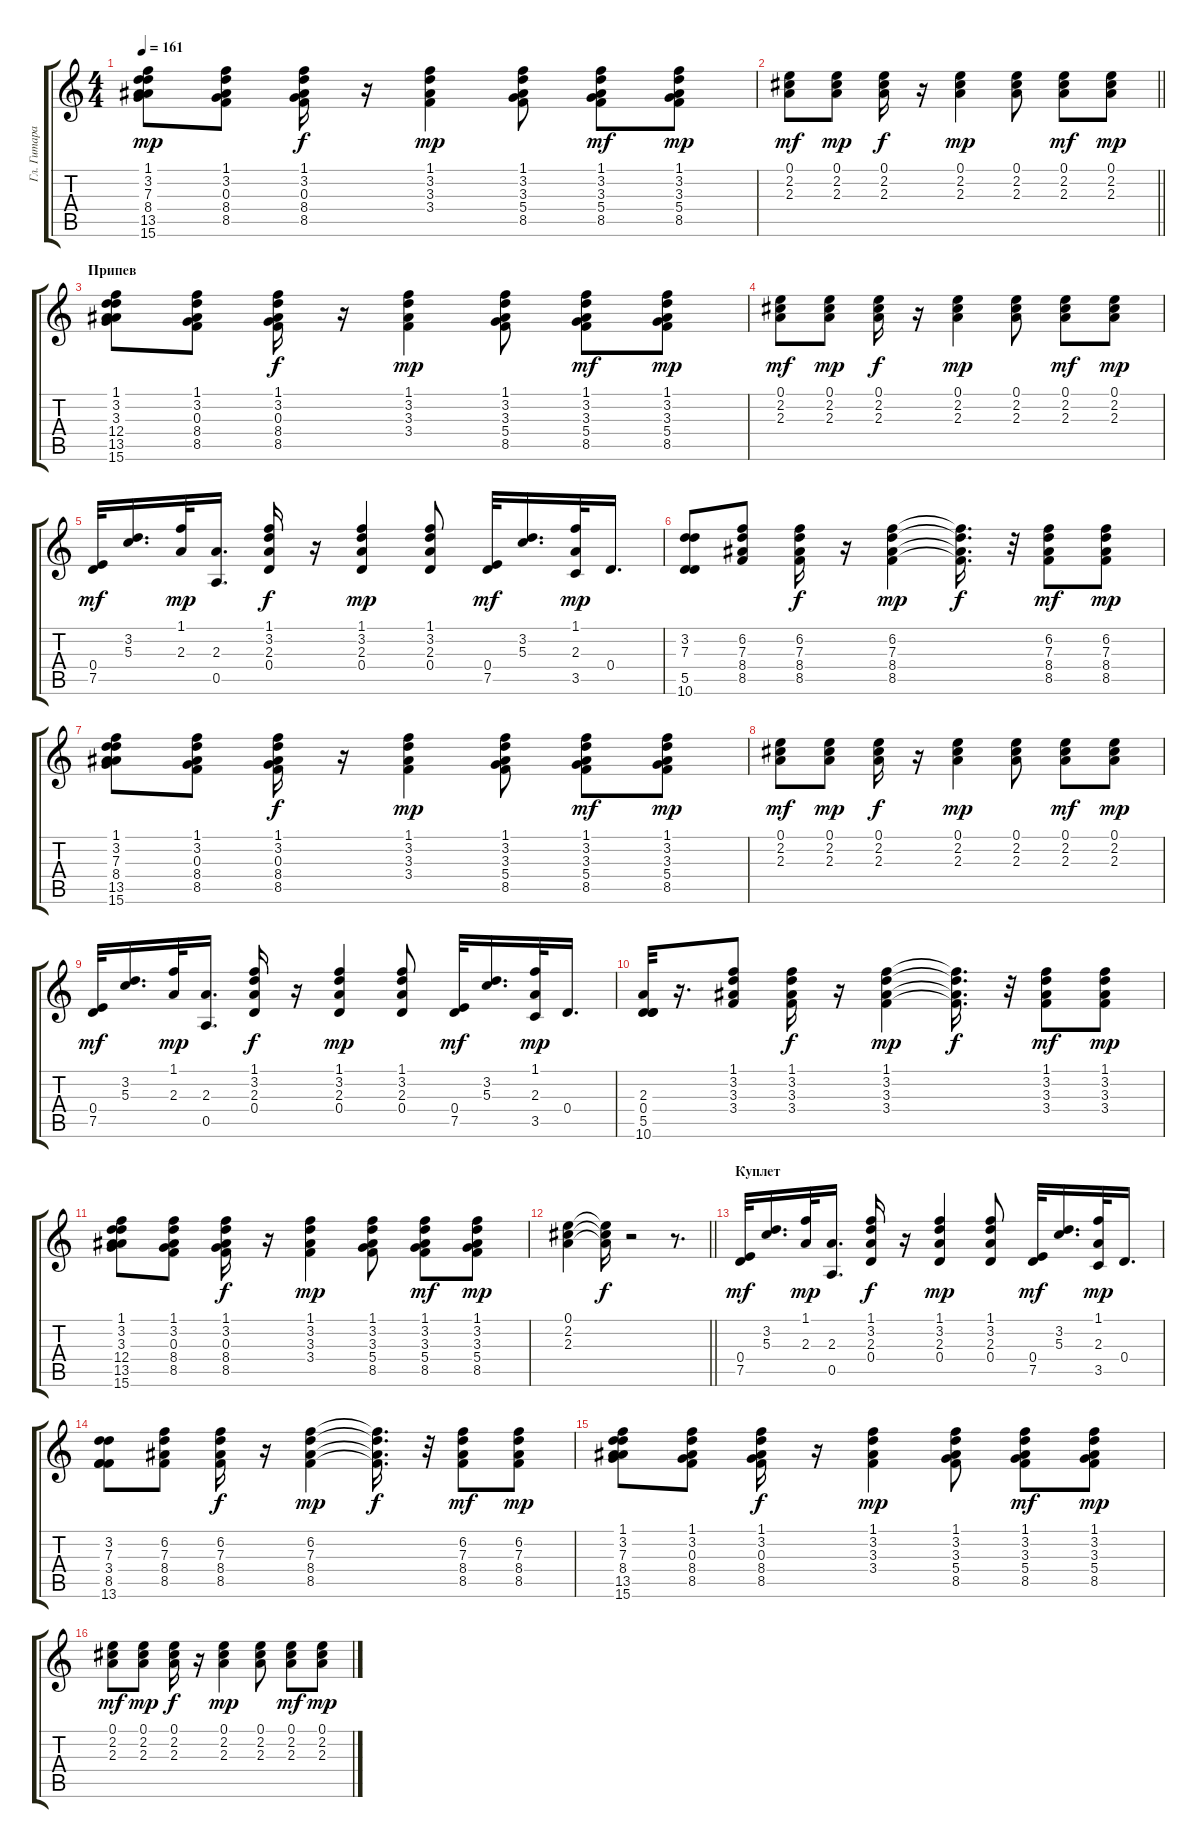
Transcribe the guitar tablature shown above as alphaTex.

\track ("Гл. Гитара" "Гл. Гитара") {instrument electricguitarmuted}
\staff {score tabs}
\tuning (E4 B3 G3 D3 A2 E2) {hide}
\ts (4 4)
\tempo 161
\clef g2
\ks c
(1.1 3.2 7.3 8.4 13.5 15.6).8{dy mp} (1.1 3.2 0.3 8.4 8.5).8 (1.1 3.2 0.3 8.4 8.5).16{dy f} r.16 (1.1 3.2 3.3 3.4).4{dy mp} (1.1 3.2 3.3 5.4 8.5).8 (1.1 3.2 3.3 5.4 8.5).8{dy mf} (1.1 3.2 3.3 5.4 8.5).8{dy mp} |
\barLineRight lightlight
(0.1 2.2 2.3).8{dy mf} (0.1 2.2 2.3).8{dy mp} (0.1 2.2 2.3).16{dy f} r.16 (0.1 2.2 2.3).4{dy mp} (0.1 2.2 2.3).8 (0.1 2.2 2.3).8{dy mf} (0.1 2.2 2.3).8{dy mp} |
\section ("" "Припев")
(1.1 3.2 3.3 12.4 13.5 15.6).8 (1.1 3.2 0.3 8.4 8.5).8 (1.1 3.2 0.3 8.4 8.5).16{dy f} r.16 (1.1 3.2 3.3 3.4).4{dy mp} (1.1 3.2 3.3 5.4 8.5).8 (1.1 3.2 3.3 5.4 8.5).8{dy mf} (1.1 3.2 3.3 5.4 8.5).8{dy mp} |
(0.1 2.2 2.3).8{dy mf} (0.1 2.2 2.3).8{dy mp} (0.1 2.2 2.3).16{dy f} r.16 (0.1 2.2 2.3).4{dy mp} (0.1 2.2 2.3).8 (0.1 2.2 2.3).8{dy mf} (0.1 2.2 2.3).8{dy mp} |
(0.4 7.5).32{dy mf} (3.2 5.3).16{d} (1.1 2.3).32{dy mp} (2.3 0.5).16{d} (1.1 3.2 2.3 0.4).16{dy f} r.16 (1.1 3.2 2.3 0.4).4{dy mp} (1.1 3.2 2.3 0.4).8 (0.4 7.5).32{dy mf} (3.2 5.3).16{d} (1.1 2.3 3.5).32{dy mp} 0.4.16{d} |
(3.2 7.3 5.5 10.6).8 (6.2 7.3 8.4 8.5).8 (6.2 7.3 8.4 8.5).16{dy f} r.16 (6.2 7.3 8.4 8.5).4{dy mp} (6.2{t} 7.3{t} 8.4{t} 8.5{t}).16{d dy f} r.32 (6.2 7.3 8.4 8.5).8{dy mf} (6.2 7.3 8.4 8.5).8{dy mp} |
(1.1 3.2 7.3 8.4 13.5 15.6).8 (1.1 3.2 0.3 8.4 8.5).8 (1.1 3.2 0.3 8.4 8.5).16{dy f} r.16 (1.1 3.2 3.3 3.4).4{dy mp} (1.1 3.2 3.3 5.4 8.5).8 (1.1 3.2 3.3 5.4 8.5).8{dy mf} (1.1 3.2 3.3 5.4 8.5).8{dy mp} |
(0.1 2.2 2.3).8{dy mf} (0.1 2.2 2.3).8{dy mp} (0.1 2.2 2.3).16{dy f} r.16 (0.1 2.2 2.3).4{dy mp} (0.1 2.2 2.3).8 (0.1 2.2 2.3).8{dy mf} (0.1 2.2 2.3).8{dy mp} |
(0.4 7.5).32{dy mf} (3.2 5.3).16{d} (1.1 2.3).32{dy mp} (2.3 0.5).16{d} (1.1 3.2 2.3 0.4).16{dy f} r.16 (1.1 3.2 2.3 0.4).4{dy mp} (1.1 3.2 2.3 0.4).8 (0.4 7.5).32{dy mf} (3.2 5.3).16{d} (1.1 2.3 3.5).32{dy mp} 0.4.16{d} |
(2.3 0.4 5.5 10.6).32 r.16{d} (1.1 3.2 3.3 3.4).8 (1.1 3.2 3.3 3.4).16{dy f} r.16 (1.1 3.2 3.3 3.4).4{dy mp} (1.1{t} 3.2{t} 3.3{t} 3.4{t}).16{d dy f} r.32 (1.1 3.2 3.3 3.4).8{dy mf} (1.1 3.2 3.3 3.4).8{dy mp} |
(1.1 3.2 3.3 12.4 13.5 15.6).8 (1.1 3.2 0.3 8.4 8.5).8 (1.1 3.2 0.3 8.4 8.5).16{dy f} r.16 (1.1 3.2 3.3 3.4).4{dy mp} (1.1 3.2 3.3 5.4 8.5).8 (1.1 3.2 3.3 5.4 8.5).8{dy mf} (1.1 3.2 3.3 5.4 8.5).8{dy mp} |
\barLineRight lightlight
(0.1 2.2 2.3).4 (0.1{t} 2.2{t} 2.3{t}).16{dy f} r.2 r.8{d} |
\section ("" "Куплет")
(0.4 7.5).32{dy mf} (3.2 5.3).16{d} (1.1 2.3).32{dy mp} (2.3 0.5).16{d} (1.1 3.2 2.3 0.4).16{dy f} r.16 (1.1 3.2 2.3 0.4).4{dy mp} (1.1 3.2 2.3 0.4).8 (0.4 7.5).32{dy mf} (3.2 5.3).16{d} (1.1 2.3 3.5).32{dy mp} 0.4.16{d} |
(3.2 7.3 3.4 8.5 13.6).8 (6.2 7.3 8.4 8.5).8 (6.2 7.3 8.4 8.5).16{dy f} r.16 (6.2 7.3 8.4 8.5).4{dy mp} (6.2{t} 7.3{t} 8.4{t} 8.5{t}).16{d dy f} r.32 (6.2 7.3 8.4 8.5).8{dy mf} (6.2 7.3 8.4 8.5).8{dy mp} |
(1.1 3.2 7.3 8.4 13.5 15.6).8 (1.1 3.2 0.3 8.4 8.5).8 (1.1 3.2 0.3 8.4 8.5).16{dy f} r.16 (1.1 3.2 3.3 3.4).4{dy mp} (1.1 3.2 3.3 5.4 8.5).8 (1.1 3.2 3.3 5.4 8.5).8{dy mf} (1.1 3.2 3.3 5.4 8.5).8{dy mp} |
(0.1 2.2 2.3).8{dy mf} (0.1 2.2 2.3).8{dy mp} (0.1 2.2 2.3).16{dy f} r.16 (0.1 2.2 2.3).4{dy mp} (0.1 2.2 2.3).8 (0.1 2.2 2.3).8{dy mf} (0.1 2.2 2.3).8{dy mp}
